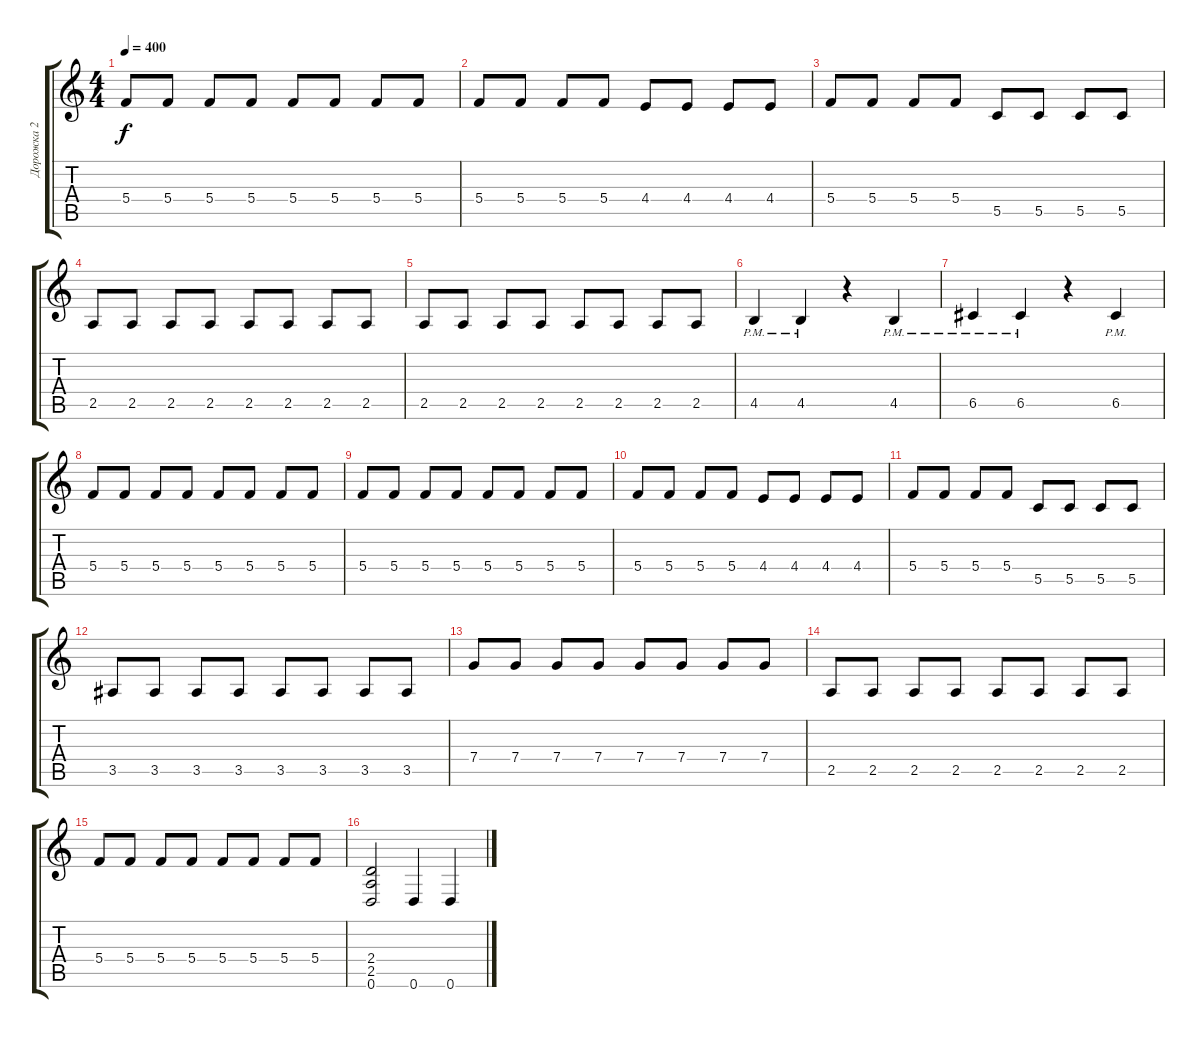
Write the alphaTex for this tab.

\track ("Дорожка 2" "Дорожка 2") {instrument overdrivenguitar}
\staff {score tabs}
\tuning (D4 A3 F3 C3 G2 D2) {hide}
\ts (4 4)
\tempo 400
\clef g2
\ks c
5.4.8{dy f} 5.4.8 5.4.8 5.4.8 5.4.8 5.4.8 5.4.8 5.4.8 |
5.4.8 5.4.8 5.4.8 5.4.8 4.4.8 4.4.8 4.4.8 4.4.8 |
5.4.8 5.4.8 5.4.8 5.4.8 5.5.8 5.5.8 5.5.8 5.5.8 |
2.5.8 2.5.8 2.5.8 2.5.8 2.5.8 2.5.8 2.5.8 2.5.8 |
2.5.8 2.5.8 2.5.8 2.5.8 2.5.8 2.5.8 2.5.8 2.5.8 |
4.5{pm}.4 4.5{pm}.4 r.4 4.5{pm}.4 |
6.5{pm}.4 6.5{pm}.4 r.4 6.5{pm}.4 |
5.4.8 5.4.8 5.4.8 5.4.8 5.4.8 5.4.8 5.4.8 5.4.8 |
5.4.8 5.4.8 5.4.8 5.4.8 5.4.8 5.4.8 5.4.8 5.4.8 |
5.4.8 5.4.8 5.4.8 5.4.8 4.4.8 4.4.8 4.4.8 4.4.8 |
5.4.8 5.4.8 5.4.8 5.4.8 5.5.8 5.5.8 5.5.8 5.5.8 |
3.5.8 3.5.8 3.5.8 3.5.8 3.5.8 3.5.8 3.5.8 3.5.8 |
7.4.8 7.4.8 7.4.8 7.4.8 7.4.8 7.4.8 7.4.8 7.4.8 |
2.5.8 2.5.8 2.5.8 2.5.8 2.5.8 2.5.8 2.5.8 2.5.8 |
5.4.8 5.4.8 5.4.8 5.4.8 5.4.8 5.4.8 5.4.8 5.4.8 |
(2.4 2.5 0.6).2 0.6.4 0.6.4
